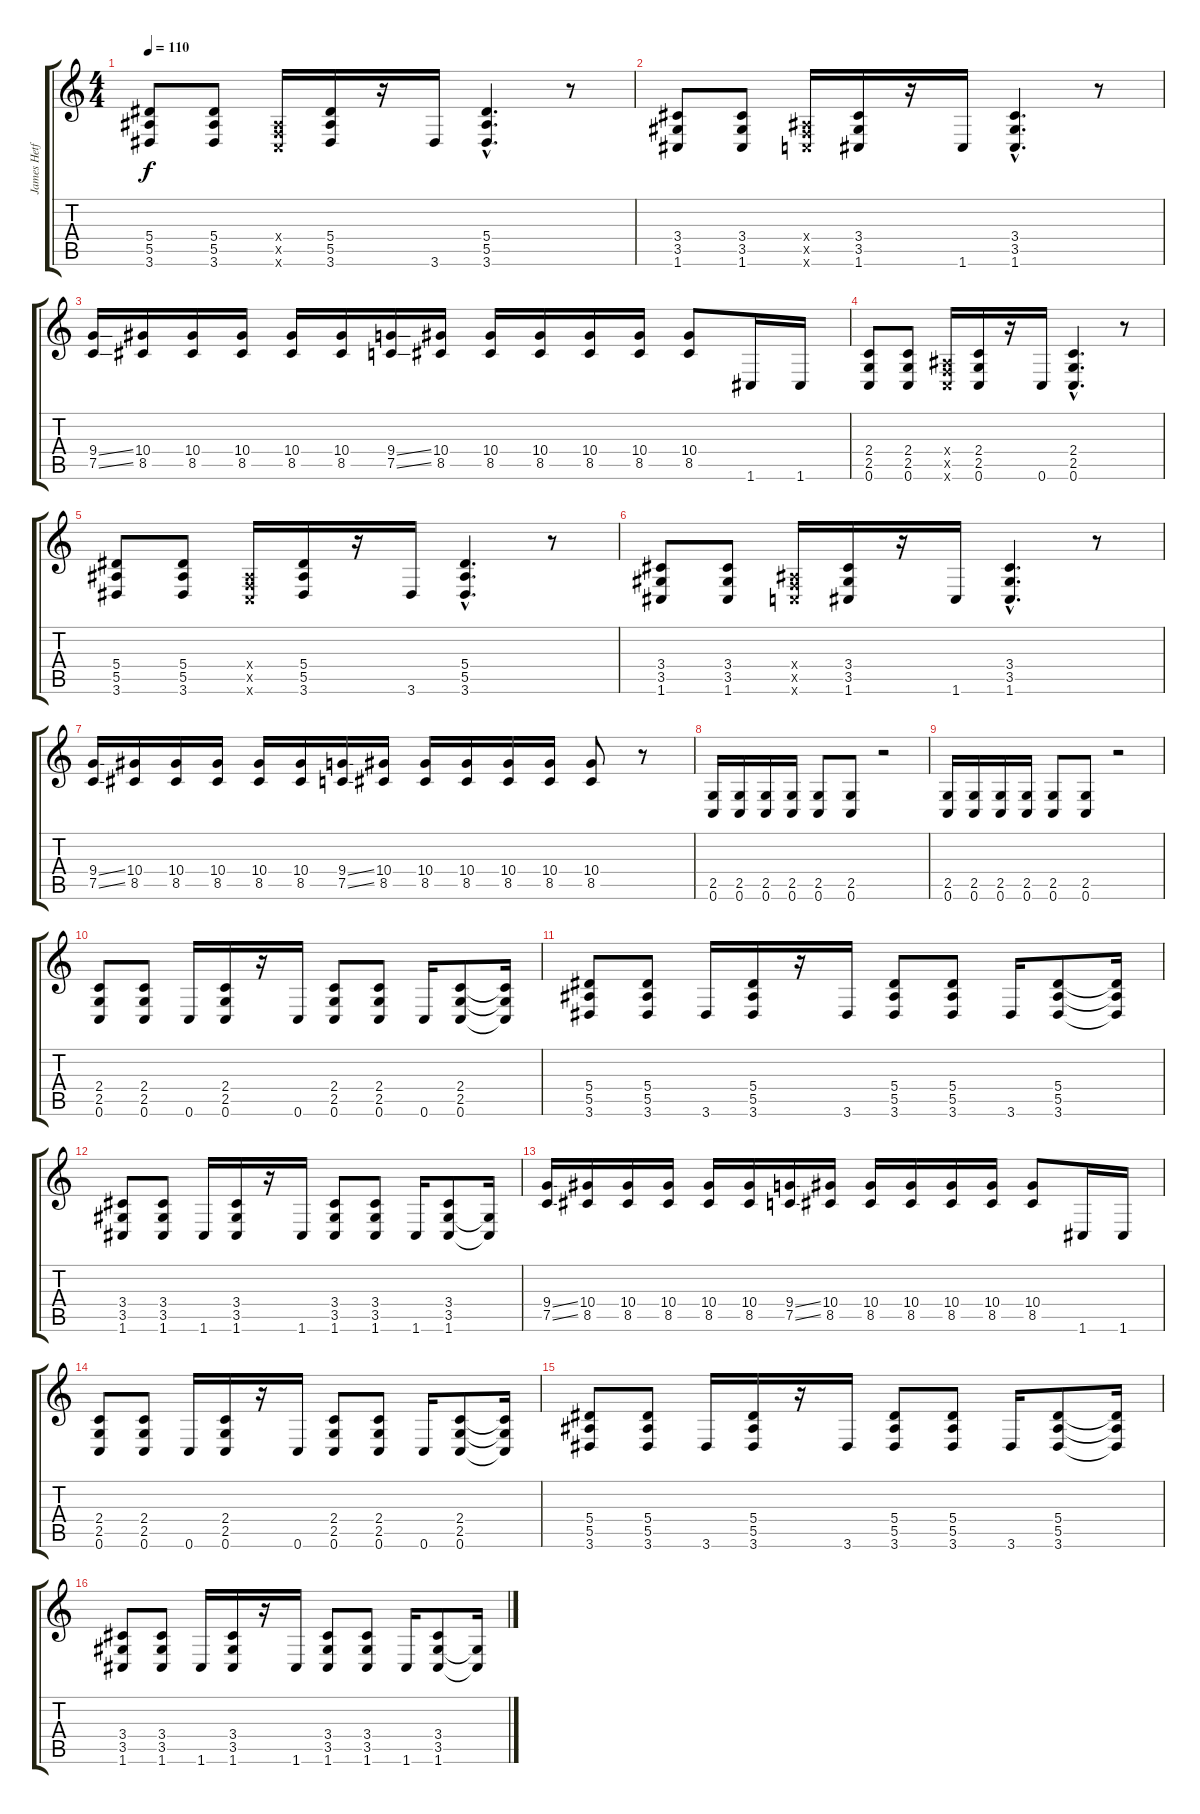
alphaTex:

\track ("James Hetfield" "James Hetf") {instrument distortionguitar}
\staff {score tabs}
\tuning (C4 G3 Eb3 Bb2 F2 C2) {hide}
\ts (4 4)
\tempo 110
\clef g2
\ks c
(5.4 5.5 3.6).8{dy f} (5.4 5.5 3.6).8 (0.4{x} 0.5{x} 0.6{x}).16 (5.4 5.5 3.6).16 r.16 3.6.16 (5.4{hac} 5.5{hac} 3.6{hac}).4{d} r.8 |
(3.4 3.5 1.6).8 (3.4 3.5 1.6).8 (0.4{x} 0.5{x} 0.6{x}).16 (3.4 3.5 1.6).16 r.16 1.6.16 (3.4{hac} 3.5{hac} 1.6{hac}).4{d} r.8 |
(9.4{ss} 7.5{ss}).16 (10.4 8.5).16 (10.4 8.5).16 (10.4 8.5).16 (10.4 8.5).16 (10.4 8.5).16 (9.4{ss} 7.5{ss}).16 (10.4 8.5).16 (10.4 8.5).16 (10.4 8.5).16 (10.4 8.5).16 (10.4 8.5).16 (10.4 8.5).8 1.6.16 1.6.16 |
(2.4 2.5 0.6).8 (2.4 2.5 0.6).8 (0.4{x} 0.5{x} 0.6{x}).16 (2.4 2.5 0.6).16 r.16 0.6.16 (2.4{hac} 2.5{hac} 0.6{hac}).4{d} r.8 |
(5.4 5.5 3.6).8 (5.4 5.5 3.6).8 (0.4{x} 0.5{x} 0.6{x}).16 (5.4 5.5 3.6).16 r.16 3.6.16 (5.4{hac} 5.5{hac} 3.6{hac}).4{d} r.8 |
(3.4 3.5 1.6).8 (3.4 3.5 1.6).8 (0.4{x} 0.5{x} 0.6{x}).16 (3.4 3.5 1.6).16 r.16 1.6.16 (3.4{hac} 3.5{hac} 1.6{hac}).4{d} r.8 |
(9.4{ss} 7.5{ss}).16 (10.4 8.5).16 (10.4 8.5).16 (10.4 8.5).16 (10.4 8.5).16 (10.4 8.5).16 (9.4{ss} 7.5{ss}).16 (10.4 8.5).16 (10.4 8.5).16 (10.4 8.5).16 (10.4 8.5).16 (10.4 8.5).16 (10.4 8.5).8 r.8 |
(2.5 0.6).16 (2.5 0.6).16 (2.5 0.6).16 (2.5 0.6).16 (2.5 0.6).8 (2.5 0.6).8 r.2 |
(2.5 0.6).16 (2.5 0.6).16 (2.5 0.6).16 (2.5 0.6).16 (2.5 0.6).8 (2.5 0.6).8 r.2 |
(2.4 2.5 0.6).8 (2.4 2.5 0.6).8 0.6.16 (2.4 2.5 0.6).16 r.16 0.6.16 (2.4 2.5 0.6).8 (2.4 2.5 0.6).8 0.6.16 (2.4 2.5 0.6).8 (2.4{t} 2.5{t} 0.6{t}).16 |
(5.4 5.5 3.6).8 (5.4 5.5 3.6).8 3.6.16 (5.4 5.5 3.6).16 r.16 3.6.16 (5.4 5.5 3.6).8 (5.4 5.5 3.6).8 3.6.16 (5.4 5.5 3.6).8 (5.4{t} 5.5{t} 3.6{t}).16 |
(3.4 3.5 1.6).8 (3.4 3.5 1.6).8 1.6.16 (3.4 3.5 1.6).16 r.16 1.6.16 (3.4 3.5 1.6).8 (3.4 3.5 1.6).8 1.6.16 (3.4 3.5 1.6).8 (3.5{t} 1.6{t}).16 |
(9.4{ss} 7.5{ss}).16 (10.4 8.5).16 (10.4 8.5).16 (10.4 8.5).16 (10.4 8.5).16 (10.4 8.5).16 (9.4{ss} 7.5{ss}).16 (10.4 8.5).16 (10.4 8.5).16 (10.4 8.5).16 (10.4 8.5).16 (10.4 8.5).16 (10.4 8.5).8 1.6.16 1.6.16 |
(2.4 2.5 0.6).8 (2.4 2.5 0.6).8 0.6.16 (2.4 2.5 0.6).16 r.16 0.6.16 (2.4 2.5 0.6).8 (2.4 2.5 0.6).8 0.6.16 (2.4 2.5 0.6).8 (2.4{t} 2.5{t} 0.6{t}).16 |
(5.4 5.5 3.6).8 (5.4 5.5 3.6).8 3.6.16 (5.4 5.5 3.6).16 r.16 3.6.16 (5.4 5.5 3.6).8 (5.4 5.5 3.6).8 3.6.16 (5.4 5.5 3.6).8 (5.4{t} 5.5{t} 3.6{t}).16 |
(3.4 3.5 1.6).8 (3.4 3.5 1.6).8 1.6.16 (3.4 3.5 1.6).16 r.16 1.6.16 (3.4 3.5 1.6).8 (3.4 3.5 1.6).8 1.6.16 (3.4 3.5 1.6).8 (3.5{t} 1.6{t}).16
